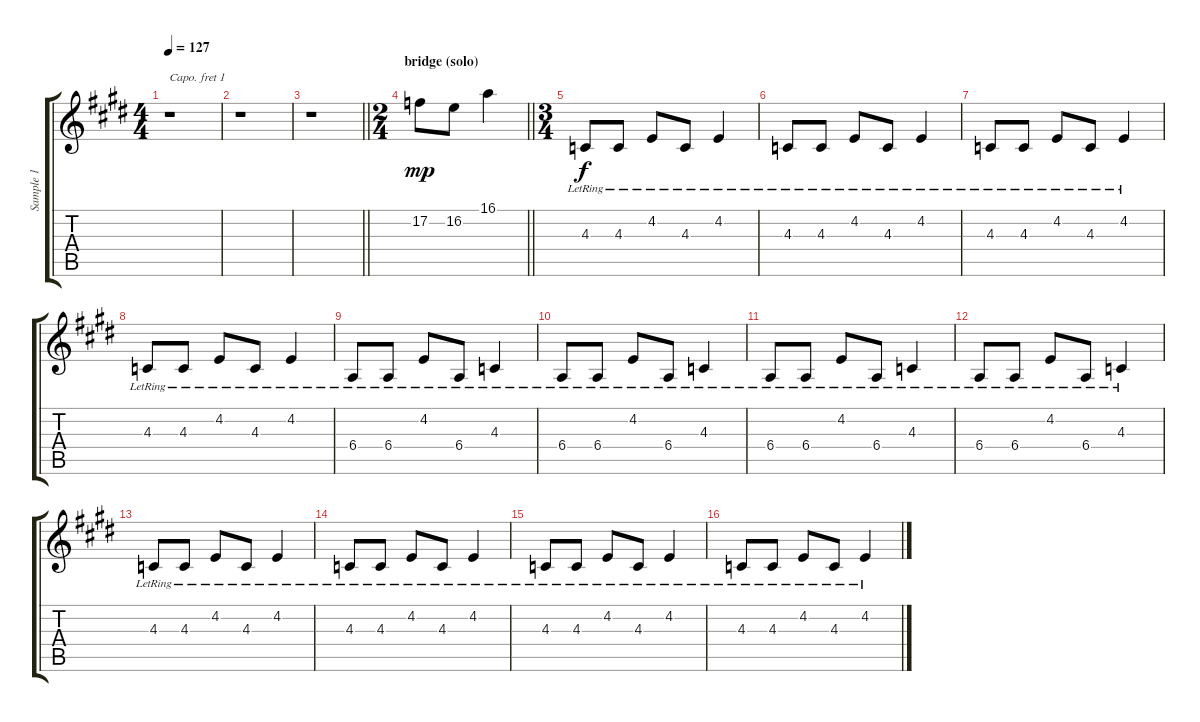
\track ("Sample 1" "Sample 1") {instrument fx7echoes}
\staff {score tabs}
\capo 1
\tuning (E4 B3 G3 D3 A2 E2) {hide}
\ts (4 4)
\tempo 127
\clef g2
\ks e
r.1{dy f} |
r.1 |
\barLineRight lightlight
r.1 |
\ts (2 4)
\section ("" "bridge (solo)")
\barLineRight lightlight
17.2.8{dy mp} 16.2.8 16.1.4 |
\ts (3 4)
4.3{lr}.8{dy f} 4.3{lr}.8 4.2{lr}.8 4.3{lr}.8 4.2{lr}.4 |
4.3{lr}.8 4.3{lr}.8 4.2{lr}.8 4.3{lr}.8 4.2{lr}.4 |
4.3{lr}.8 4.3{lr}.8 4.2{lr}.8 4.3{lr}.8 4.2{lr}.4 |
4.3{lr}.8 4.3{lr}.8 4.2{lr}.8 4.3{lr}.8 4.2{lr}.4 |
6.4{lr}.8 6.4{lr}.8 4.2{lr}.8 6.4{lr}.8 4.3{lr}.4 |
6.4{lr}.8 6.4{lr}.8 4.2{lr}.8 6.4{lr}.8 4.3{lr}.4 |
6.4{lr}.8 6.4{lr}.8 4.2{lr}.8 6.4{lr}.8 4.3{lr}.4 |
6.4{lr}.8 6.4{lr}.8 4.2{lr}.8 6.4{lr}.8 4.3{lr}.4 |
4.3{lr}.8 4.3{lr}.8 4.2{lr}.8 4.3{lr}.8 4.2{lr}.4 |
4.3{lr}.8 4.3{lr}.8 4.2{lr}.8 4.3{lr}.8 4.2{lr}.4 |
4.3{lr}.8 4.3{lr}.8 4.2{lr}.8 4.3{lr}.8 4.2{lr}.4 |
4.3{lr}.8 4.3{lr}.8 4.2{lr}.8 4.3{lr}.8 4.2{lr}.4
